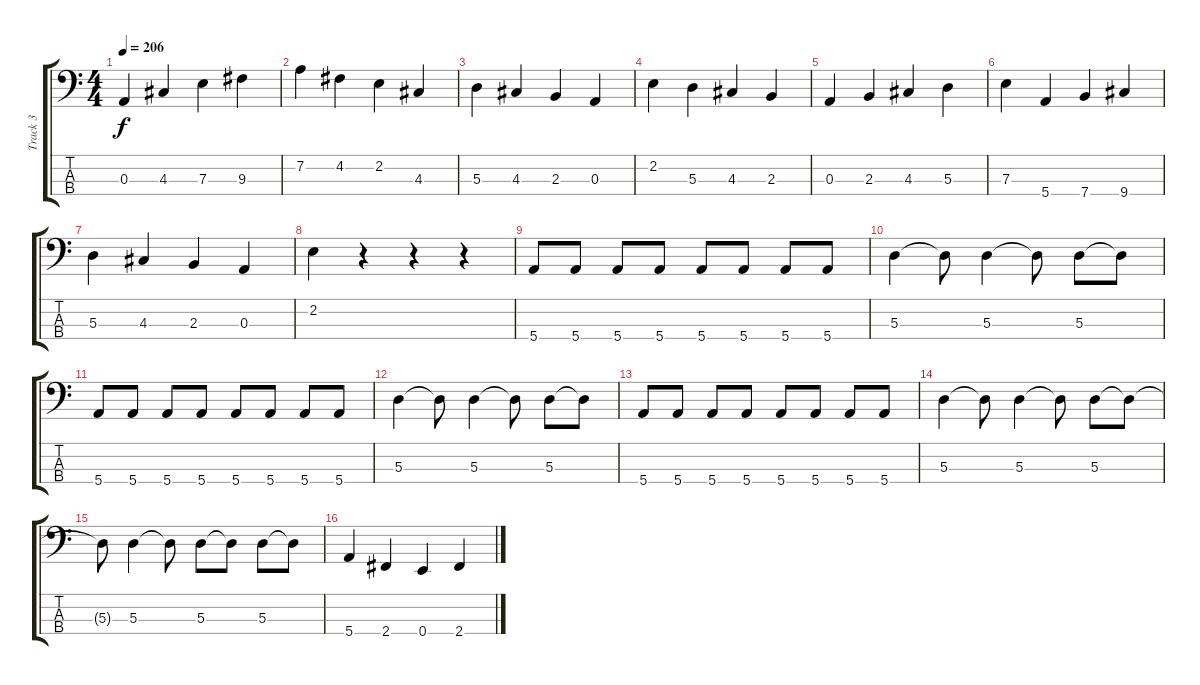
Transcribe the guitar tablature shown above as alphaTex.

\track ("Track 3" "Track 3") {instrument electricbassfinger}
\staff {score tabs}
\tuning (G2 D2 A1 E1) {hide}
\ts (4 4)
\tempo 206
\clef f4
\ks c
0.3.4{dy f} 4.3.4 7.3.4 9.3.4 |
7.2.4 4.2.4 2.2.4 4.3.4 |
5.3.4 4.3.4 2.3.4 0.3.4 |
2.2.4 5.3.4 4.3.4 2.3.4 |
0.3.4 2.3.4 4.3.4 5.3.4 |
7.3.4 5.4.4 7.4.4 9.4.4 |
5.3.4 4.3.4 2.3.4 0.3.4 |
2.2.4 r.4 r.4 r.4 |
5.4.8 5.4.8 5.4.8 5.4.8 5.4.8 5.4.8 5.4.8 5.4.8 |
5.3.4 5.3{t}.8 5.3.4 5.3{t}.8 5.3.8 5.3{t}.8 |
5.4.8 5.4.8 5.4.8 5.4.8 5.4.8 5.4.8 5.4.8 5.4.8 |
5.3.4 5.3{t}.8 5.3.4 5.3{t}.8 5.3.8 5.3{t}.8 |
5.4.8 5.4.8 5.4.8 5.4.8 5.4.8 5.4.8 5.4.8 5.4.8 |
5.3.4 5.3{t}.8 5.3.4 5.3{t}.8 5.3.8 5.3{t}.8 |
5.3{t}.8 5.3.4 5.3{t}.8 5.3.8 5.3{t}.8 5.3.8 5.3{t}.8 |
5.4.4 2.4.4 0.4.4 2.4.4
